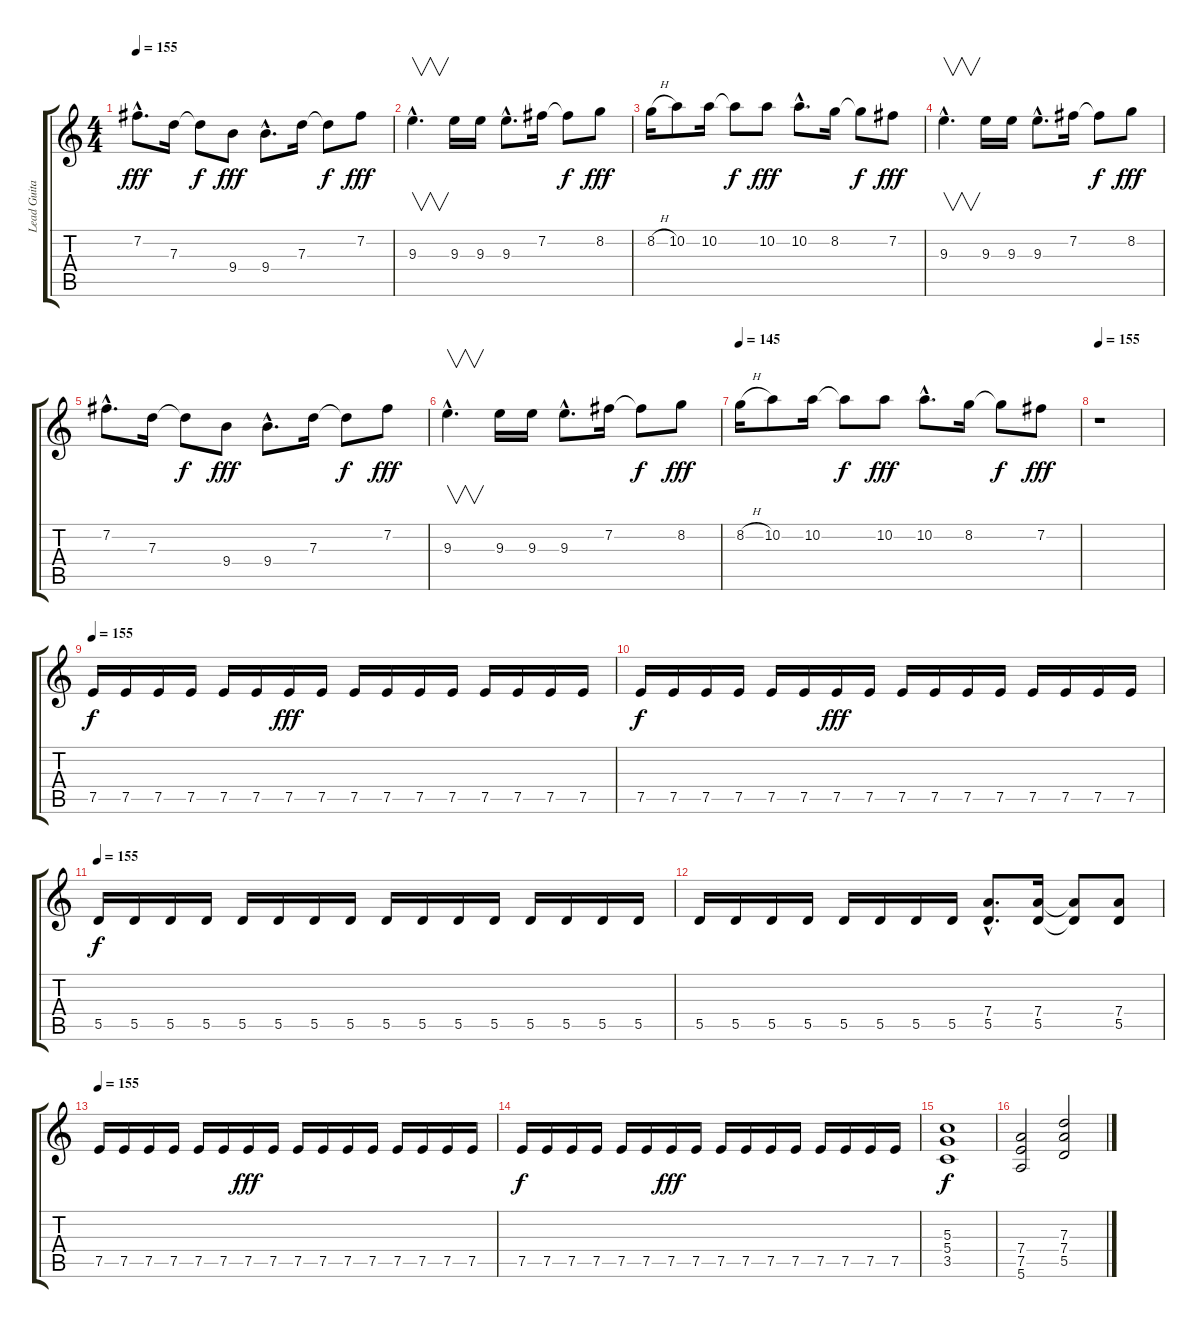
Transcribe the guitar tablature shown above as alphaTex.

\track ("Lead Guitar" "Lead Guita") {instrument distortionguitar}
\staff {score tabs}
\tuning (E4 B3 G3 D3 A2 E2) {hide}
\ts (4 4)
\tempo 155
\clef g2
\ks c
7.2{hac}.8{d dy fff} 7.3.16 7.3{t}.8{dy f} 9.4.8{dy fff} 9.4{hac}.8{d} 7.3.16 7.3{t}.8{dy f} 7.2.8{dy fff} |
9.3{hac}.4{v d} 9.3.16 9.3.16 9.3{hac}.8{d} 7.2.16 7.2{t}.8{dy f} 8.2.8{dy fff} |
8.2{h}.16 10.2.8 10.2.16 10.2{t}.8{dy f} 10.2.8{dy fff} 10.2{hac}.8{d} 8.2.16 8.2{t}.8{dy f} 7.2.8{dy fff} |
9.3{hac}.4{v d} 9.3.16 9.3.16 9.3{hac}.8{d} 7.2.16 7.2{t}.8{dy f} 8.2.8{dy fff} |
7.2{hac}.8{d} 7.3.16 7.3{t}.8{dy f} 9.4.8{dy fff} 9.4{hac}.8{d} 7.3.16 7.3{t}.8{dy f} 7.2.8{dy fff} |
9.3{hac}.4{v d} 9.3.16 9.3.16 9.3{hac}.8{d} 7.2.16 7.2{t}.8{dy f} 8.2.8{dy fff} |
\tempo 145
8.2{h}.16 10.2.8 10.2.16 10.2{t}.8{dy f} 10.2.8{dy fff} 10.2{hac}.8{d} 8.2.16 8.2{t}.8{dy f} 7.2.8{dy fff} |
\tempo 155
r.1 |
\tempo 155
7.5.16{dy f} 7.5.16 7.5.16 7.5.16 7.5.16 7.5.16 7.5.16{dy fff} 7.5.16 7.5.16 7.5.16 7.5.16 7.5.16 7.5.16 7.5.16 7.5.16 7.5.16 |
7.5.16{dy f} 7.5.16 7.5.16 7.5.16 7.5.16 7.5.16 7.5.16{dy fff} 7.5.16 7.5.16 7.5.16 7.5.16 7.5.16 7.5.16 7.5.16 7.5.16 7.5.16 |
\tempo 155
5.5.16{dy f} 5.5.16 5.5.16 5.5.16 5.5.16 5.5.16 5.5.16 5.5.16 5.5.16 5.5.16 5.5.16 5.5.16 5.5.16 5.5.16 5.5.16 5.5.16 |
5.5.16 5.5.16 5.5.16 5.5.16 5.5.16 5.5.16 5.5.16 5.5.16 (7.4{hac} 5.5{hac}).8{d} (7.4 5.5).16 (7.4{t} 5.5{t}).8 (7.4 5.5).8 |
\tempo 155
7.5.16 7.5.16 7.5.16 7.5.16 7.5.16 7.5.16 7.5.16{dy fff} 7.5.16 7.5.16 7.5.16 7.5.16 7.5.16 7.5.16 7.5.16 7.5.16 7.5.16 |
7.5.16{dy f} 7.5.16 7.5.16 7.5.16 7.5.16 7.5.16 7.5.16{dy fff} 7.5.16 7.5.16 7.5.16 7.5.16 7.5.16 7.5.16 7.5.16 7.5.16 7.5.16 |
(5.3 5.4 3.5).1{dy f} |
(7.4 7.5 5.6).2 (7.3 7.4 5.5).2
